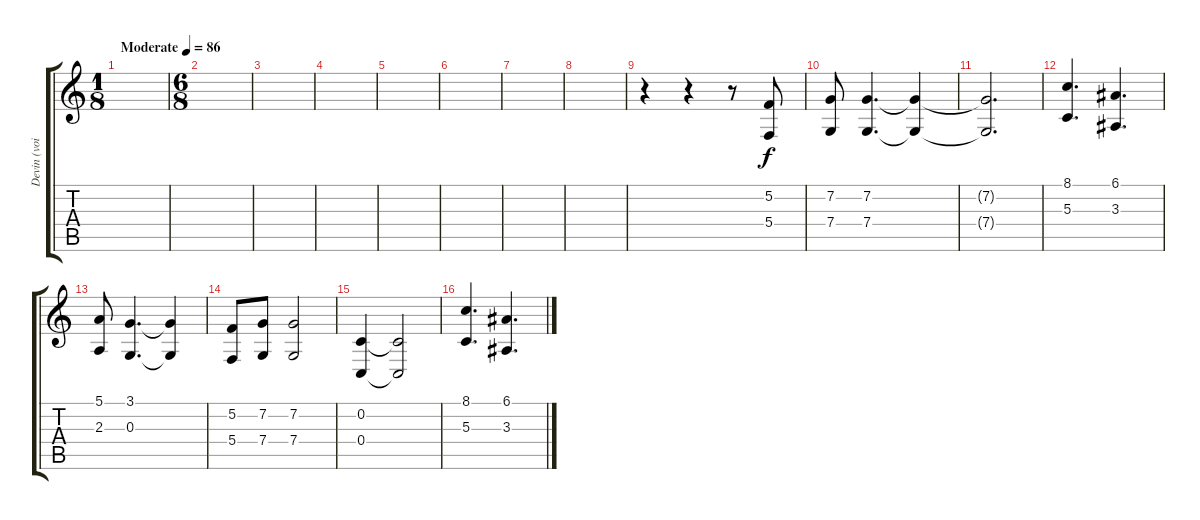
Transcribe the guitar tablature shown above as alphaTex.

\track ("Devin (voice)" "Devin (voi") {instrument flute}
\staff {score tabs}
\tuning (E4 C4 G3 C3 G2 C2) {hide}
\ts (1 8)
\tempo (86 "Moderate")
\clef g2
\ks c
|
\ts (6 8)
|
|
|
|
|
|
|
r.4 r.4 r.8 (5.2 5.4).8 |
(7.2 7.4).8 (7.2 7.4).4{d} (7.2{t} 7.4{t}).4 |
(7.2{t} 7.4{t}).2{d} |
(8.1 5.3).4{d} (6.1 3.3).4{d} |
(5.1 2.3).8 (3.1 0.3).4{d} (3.1{t} 0.3{t}).4 |
(5.2 5.4).8 (7.2 7.4).8 (7.2 7.4).2 |
(0.2 0.4).4 (0.2{t} 0.4{t}).2 |
(8.1 5.3).4{d} (6.1 3.3).4{d}
